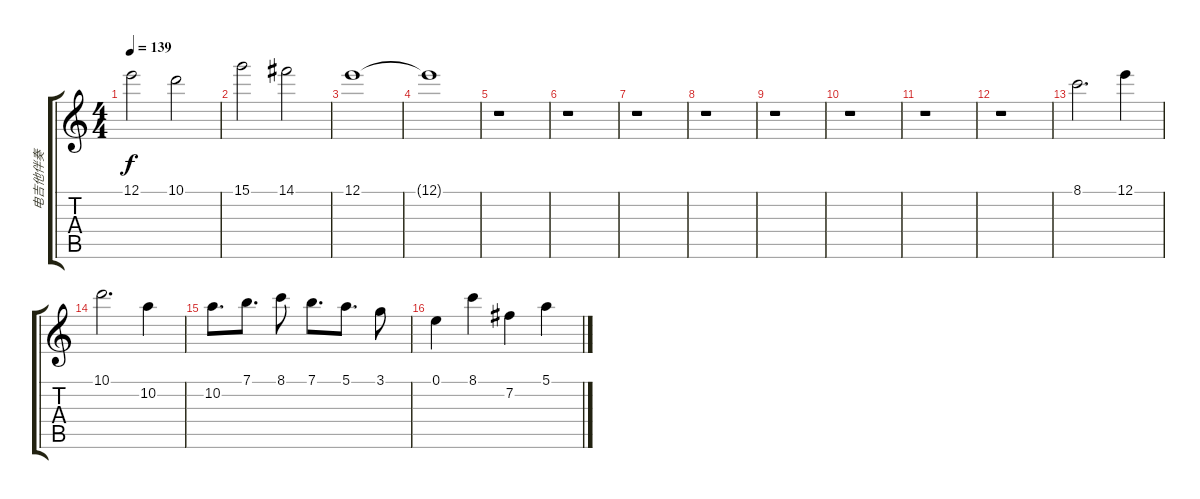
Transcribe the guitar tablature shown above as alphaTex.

\track ("电吉他伴奏" "电吉他伴奏") {instrument overdrivenguitar}
\staff {score tabs}
\tuning (E4 B3 G3 D3 A2 E2) {hide}
\ts (4 4)
\tempo 139
\clef g2
\ks c
12.1.2{dy f} 10.1.2 |
15.1.2 14.1.2 |
12.1.1 |
12.1{t}.1 |
r.1 |
r.1 |
r.1 |
r.1 |
r.1 |
r.1 |
r.1 |
r.1 |
8.1.2{d} 12.1.4 |
10.1.2{d} 10.2.4 |
10.2.8{d} 7.1.8{d} 8.1.8 7.1.8{d} 5.1.8{d} 3.1.8 |
0.1.4 8.1.4 7.2.4 5.1.4
